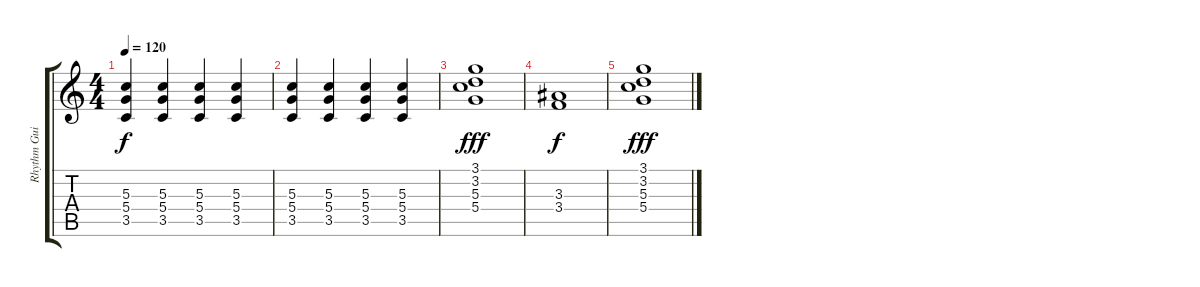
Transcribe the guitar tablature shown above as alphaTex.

\track ("Rhythm Guitar" "Rhythm Gui") {instrument distortionguitar}
\staff {score tabs}
\tuning (E4 B3 G3 D3 A2 E2) {hide}
\ts (4 4)
\tempo 120
\clef g2
\ks c
(5.3 5.4 3.5).4{dy f} (5.3 5.4 3.5).4 (5.3 5.4 3.5).4 (5.3 5.4 3.5).4 |
(5.3 5.4 3.5).4 (5.3 5.4 3.5).4 (5.3 5.4 3.5).4 (5.3 5.4 3.5).4 |
(3.1 3.2 5.3 5.4).1{dy fff} |
(3.3 3.4).1{dy f} |
(3.1 3.2 5.3 5.4).1{dy fff}
